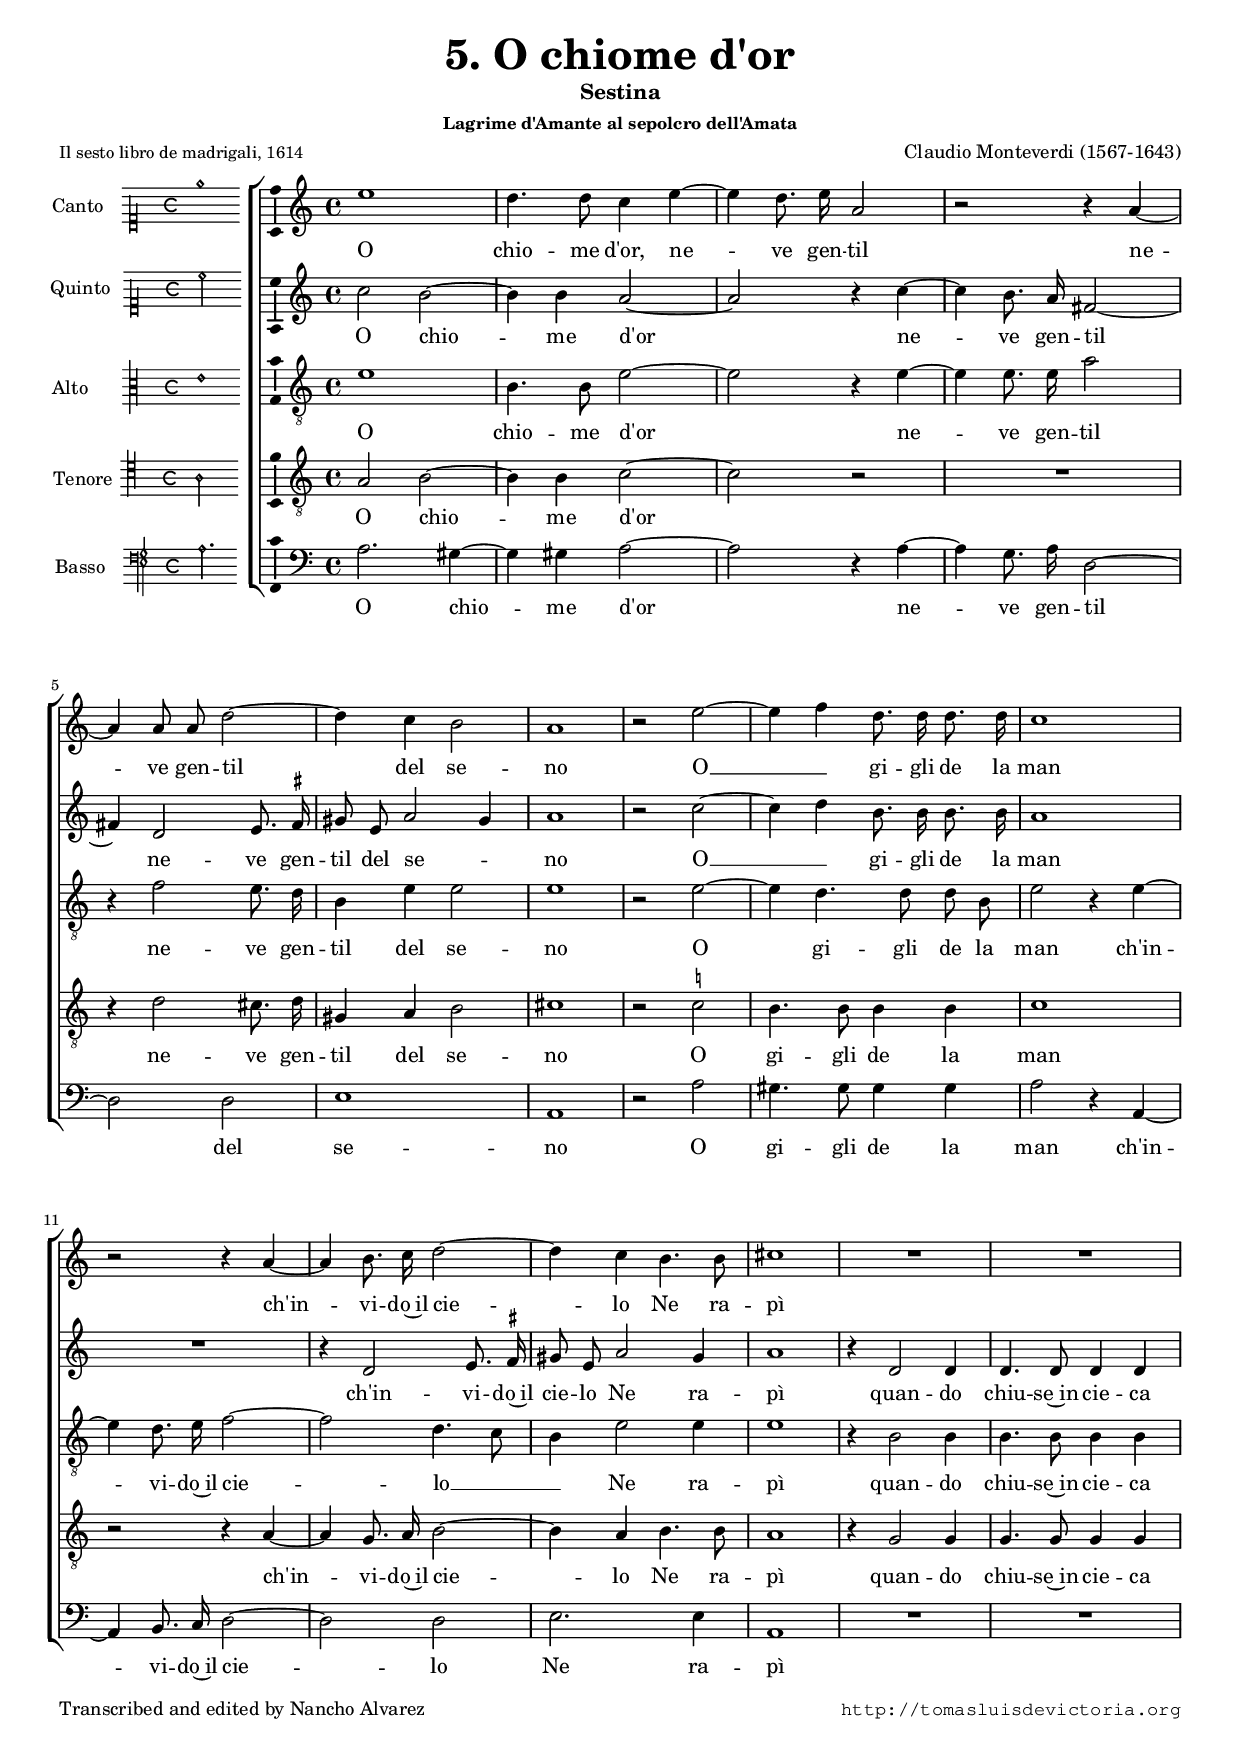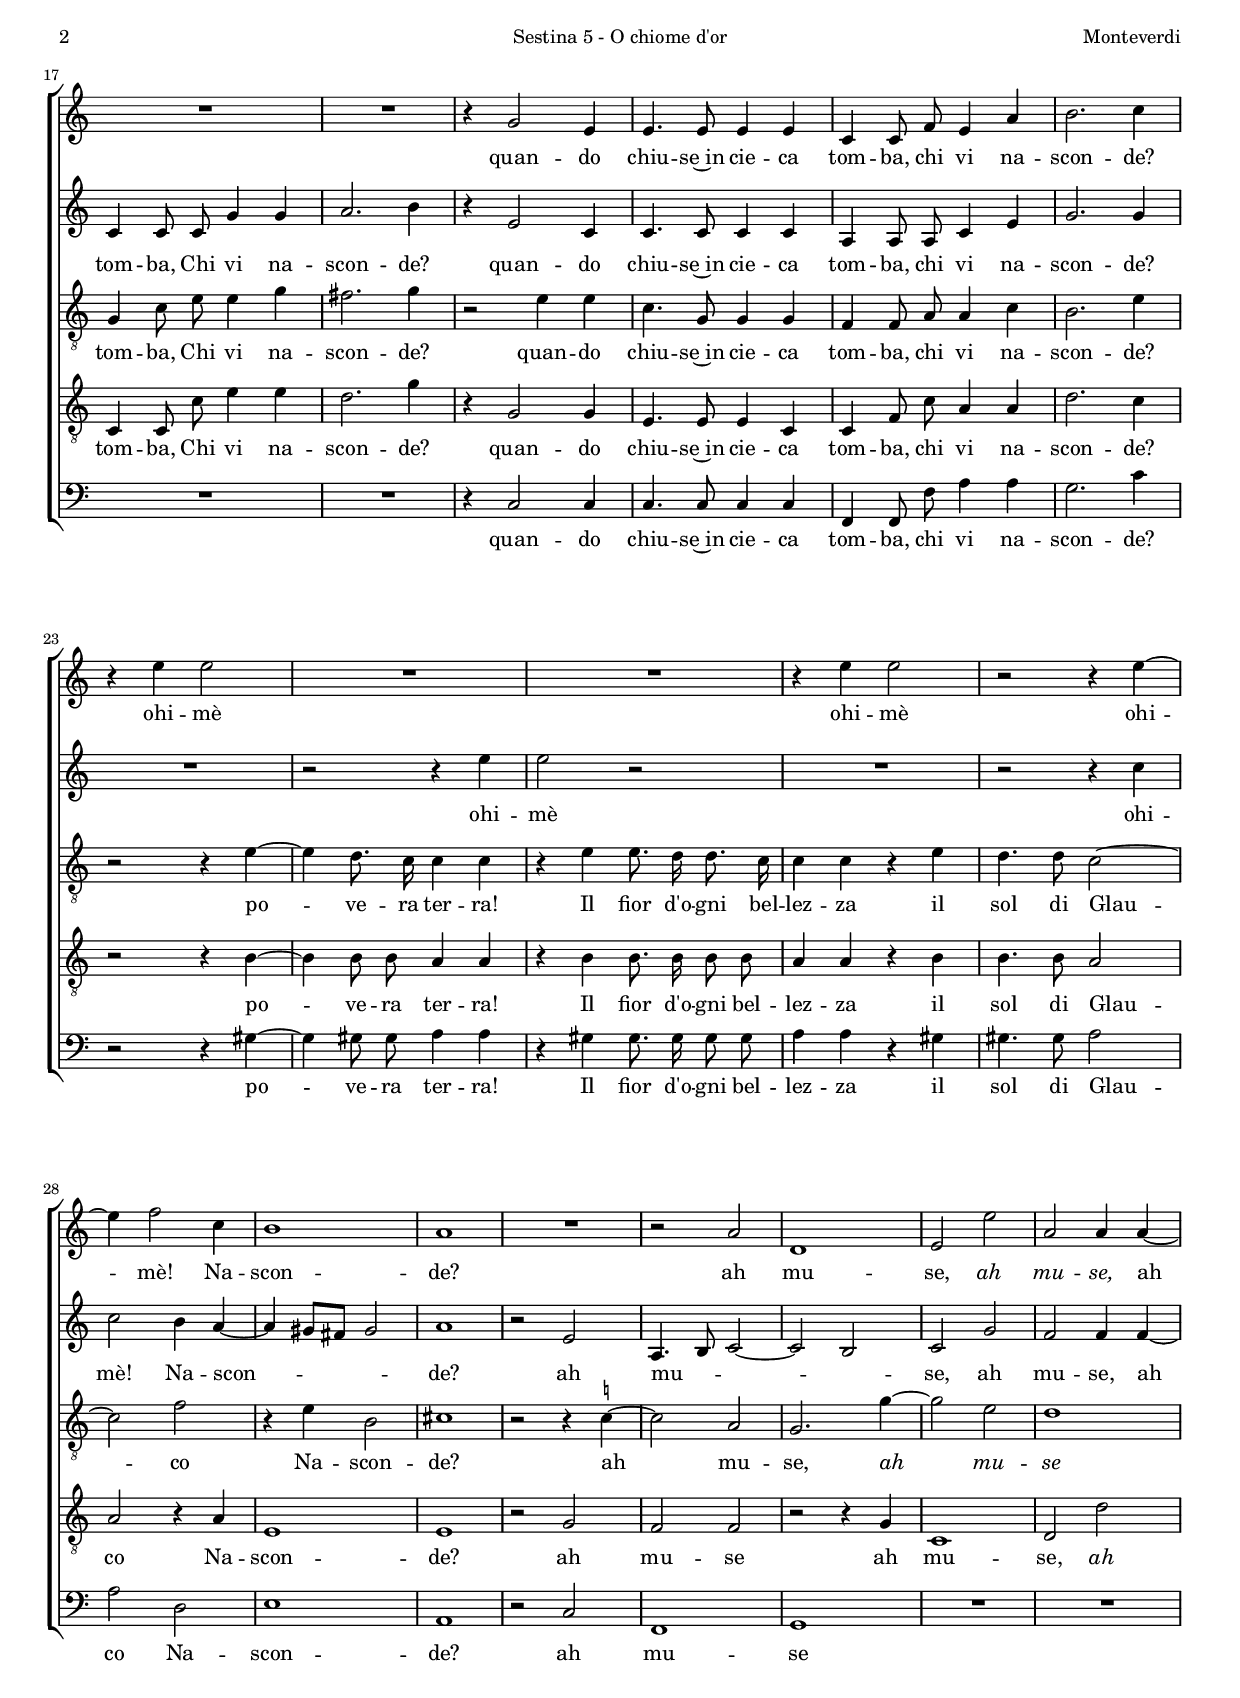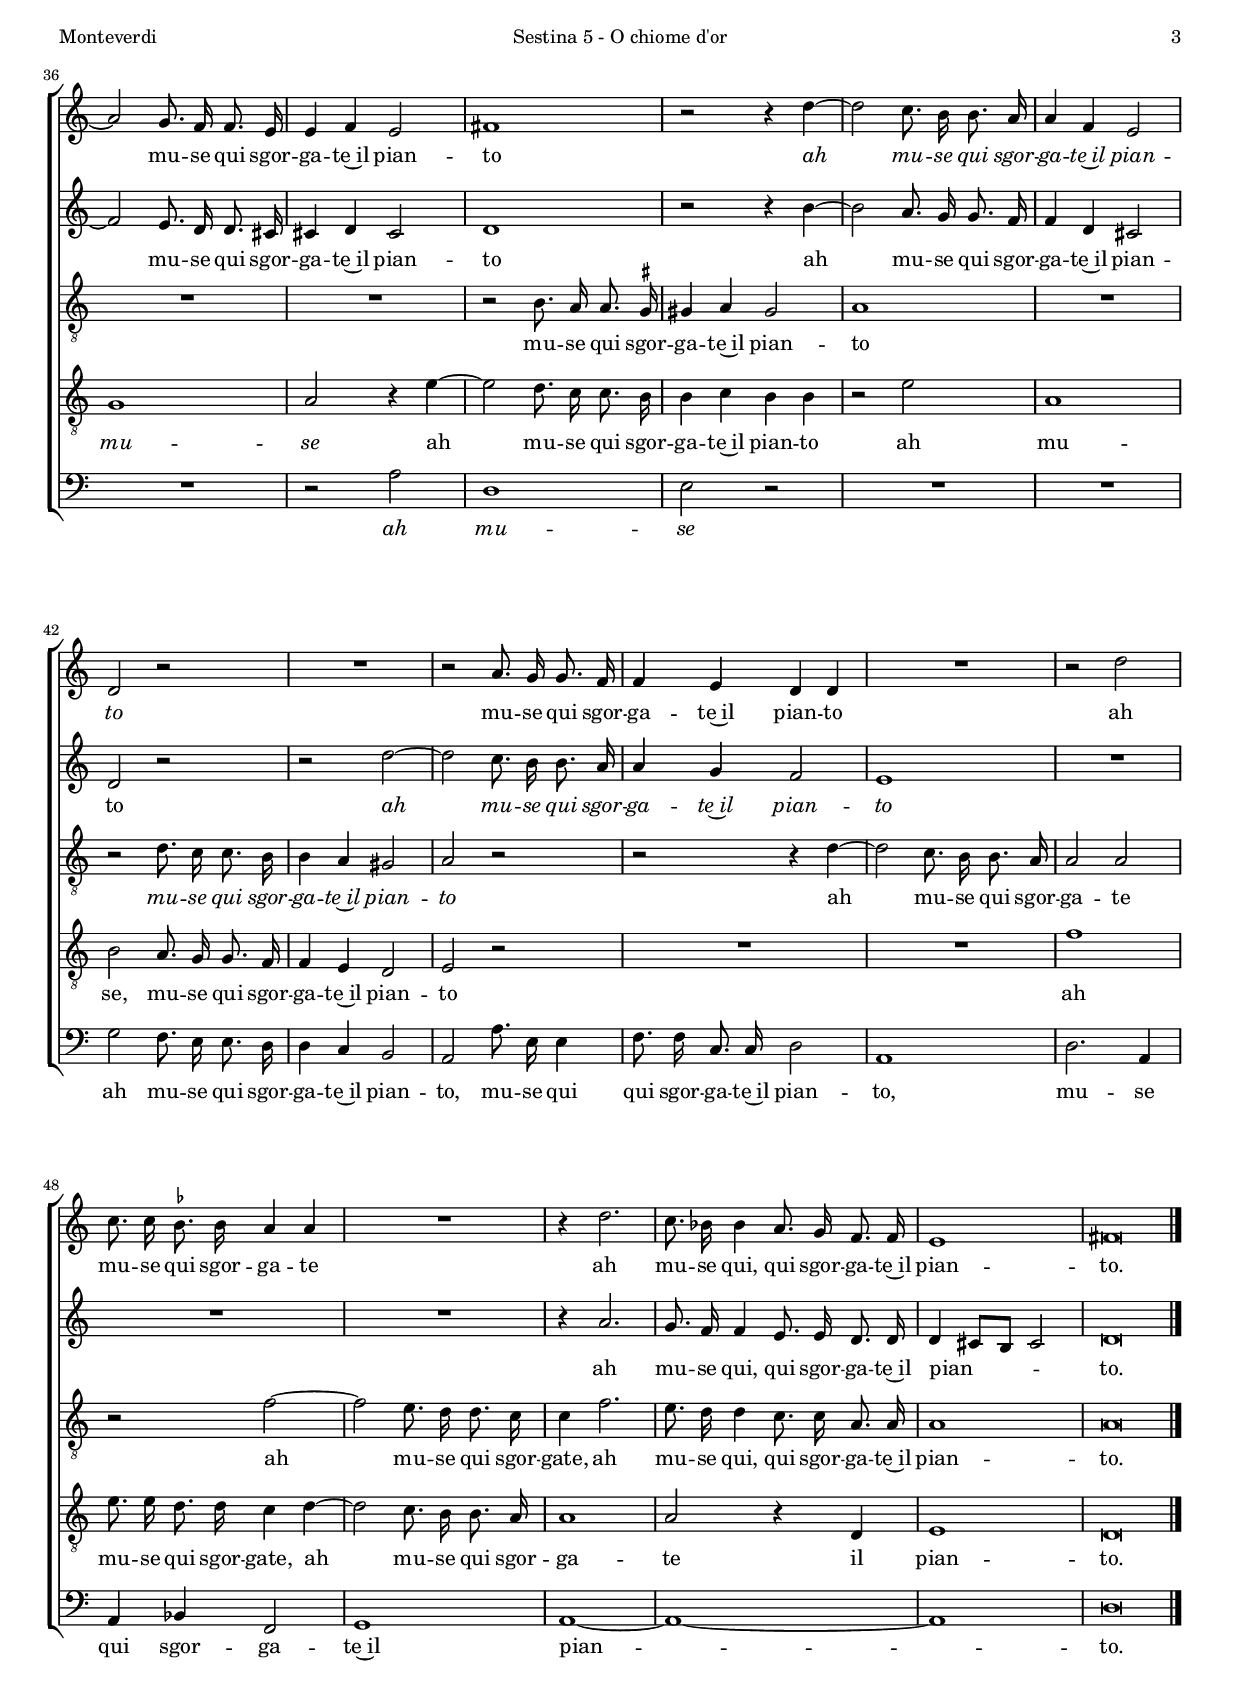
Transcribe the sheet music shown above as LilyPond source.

\version "2.22.0"

#(set-default-paper-size "a4")
#(set-global-staff-size 16.4)
#(ly:set-option 'point-and-click #f)
%mobile -s14.4 -i2.8

italicas=\override LyricText.font-shape = #'italic
rectas=\override LyricText.font-shape = #'upright
ss=\once \set suggestAccidentals = ##t
incipitwidth = 20
mtempo={\tempo 4 = 100}
mtempob={\tempo 4 = 50}
mt=#(define-music-function (offset) (number?) ; move lyric text
      #{ \once \override LyricText.X-offset = -$offset #})

htitle="Sestina 5 - O chiome d'or"
hcomposer="Monteverdi"

\header {
	title=\markup{\fontsize #3 "5. O chiome d'or"}
	subtitle="Sestina"
	subsubtitle=\markup{\column {"Lagrime d'Amante al sepolcro dell'Amata" }}
	composer="Claudio Monteverdi (1567-1643)"
        pdfauthor=\composer
	%opus="(-)"
	poet=\markup{\smaller "Il sesto libro de madrigali, 1614"} % Venecia, Ricciardo Amadino
    %poet=\markup{"Scipione Agnelli (1586-1653)"}
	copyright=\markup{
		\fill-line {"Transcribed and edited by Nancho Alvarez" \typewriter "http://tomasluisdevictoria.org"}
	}
%	tagline=""
}

% no incluyo la parte del continuo
% "Con is suo Basso continuo per poterli concertare nel Clavacembano, et altri Stromenti"
% es básicamente un basso seguente, con unas pocas indicaciones de cifrado


global={\key c \major \time 4/4  \skip 1*53 \bar "|."
}

cantus={
	e''1 |
	d''4. d''8 c''4 e'' ~ |
	e'' d''8. e''16 a'2 |
	r r4 a' ~ |
%5
	a' a'8 a' d''2 ~ |
	d''4 c'' b'2 |
	a'1 |
	r2 e'' ~ |
	e''4 f'' d''8. d''16 d''8. d''16 |
%10
	c''1 |
	r2 r4 a' ~ |
	a' b'8. c''16 d''2 ~ |
	d''4 c'' b'4. b'8 |
	cis''1 |
%15
	R1*4/4 |
	R1*4/4 |
	R1*4/4 |
	R1*4/4 |
	r4 g'2 e'4 |
%20
	e'4. e'8 e'4 e'4 |
	c'4 c'8 f' e'4  a' |
	b'2.  c''4 |
	r e'' e''2 |
	R1*4/4 |
%25
	R1*4/4 |
	r4 e'' e''2 |
	r r4 e'' ~ |
	e''  f''2 c''4 |
	b'1 |
%30
	 a' |
	R1*4/4 |
	r2 a' |
	d'1 |
	e'2 e'' |
%35
	a' a'4 a' ~ |
	a'2 g'8. f'16 f'8. e'16 |
	e'4 f' e'2 |
	fis'1 |
	r2 r4 d'' ~ |
%40
	d''2 c''8. b'16 b'8. a'16 |
	a'4 f' e'2 |
	d' r |
	R1*4/4 |
	r2 a'8. g'16 g'8. f'16 |
%45
	f'4 e' d' d' |
	R1*4/4 |
	r2 d'' |
	c''8. c''16 \ss bes'8. bes'16 a'4 a' |
	R1*4/4 |
%50
	r4 d''2. |
	c''8. bes'16 bes'4 a'8. g'16 f'8. f'16 |
	e'1 |
	fis'\breve*1/2
}

cantusdos={
	c''2 b' ~ |
	b'4 b' a'2 ~ |
	a' r4 c'' ~ |
	c'' b'8. a'16 fis'2 ~ |
%5
	fis'4 d'2 e'8. \ss fis'16 |
	gis'8 e' a'2 gis'4 |
	a'1 |
	r2 c'' ~ |
	c''4 d'' b'8. b'16 b'8. b'16 |
%10
	a'1 |
	R1*4/4 |
	r4 d'2 e'8. \ss fis'16 |
	gis'8 e' a'2 gis'4 |
	a'1 |
%15
	r4 d'2 d'4 |
	d'4. d'8 d'4 d' |
	c' c'8 c' g'4  g' |
	a'2.  b'4 |
	r e'2 c'4 |
%20
	c'4. c'8 c'4 c' |
	a a8 a c'4  e' |
	g'2.  g'4 |
	R1*4/4 |
	r2 r4 e'' |
%25
	e''2 r |
	R1*4/4 |
	r2 r4 c'' |
	c''2  b'4 a' ~ |
	a'  gis'8[ fis']  gis'2 |
%30
	a'1 |
	r2 e' |
	a4. b8 c'2 ~ |
	c' b |
	c' g' |
%35
	f' f'4 f' ~ |
	f'2 e'8. d'16 d'8. cis'16 |
	cis'4 d' cis'2 |
	d'1 |
	r2 r4 b' ~ |
%40
	b'2 a'8. g'16 g'8. f'16 |
	f'4 d' cis'2 |
	d' r |
	r d'' ~ |
	d'' c''8. b'16 b'8. a'16 |
%45
	a'4 g' f'2 |
	e'1 |
	R1*4/4 |
	R1*4/4 |
	R1*4/4 |
%50
	r4 a'2. |
	g'8. f'16 f'4 e'8. e'16 d'8. d'16 |
	d'4  cis'8[ b] cis'2 |
	d'\breve*1/2
}

altus={
	e'1 |
	b4. b8 e'2 ~ |
	e' r4 e' ~ |
	e' e'8. e'16 a'2 |
%5
	r4 f'2 e'8. d'16 |
	b4 e' e'2 |
	e'1 |
	r2 e' ~ |
	e'4 d'4. d'8 d' b |
%10
	e'2 r4 e' ~ |
	e' d'8. e'16 f'2 ~ |
	f' d'4. c'8 |
	b4 e'2 e'4 |
	e'1 |
%15
	r4 b2 b4 |
	b4. b8 b4 b |
	g c'8 e' e'4  g' |
	fis'2.  g'4 |
	r2 e'4 e' |
%20
	c'4. g8 g4 g |
	f f8 a a4  c' |
	b2.  e'4 |
	r2 r4 e' ~ |
	e' d'8. c'16 c'4 c' |
%25
	r e' e'8. d'16 d'8. c'16 |
	c'4 c' r e' |
	d'4. d'8 c'2 ~ |
	c'  f' |
	r4 e' b2 |
%30
	 cis'1 |
	r2 r4 \ss c'! ~ |
	c'2 a |
	g2. g'4 ~ |
	g'2 e' |
%35
	d'1 |
	R1*4/4 |
	R1*4/4 |
	r2 b8. a16 a8. \ss gis16 |
	gis4 a  gis2 |
%40
	a1 |
	R1*4/4 |
	r2 d'8. c'16 c'8. b16 |
	b4 a gis2 |
	a r |
%45
	r r4 d' ~ |
	d'2 c'8. b16 b8. a16 |
	a2 a |
	r f' ~ |
	f' e'8. d'16 d'8. c'16 |
%50
	 c'4 f'2. |
	e'8. d'16 d'4 c'8. c'16 a8. a16 |
	a1 |
	a\breve*1/2
}

tenor={
	a2 b ~ |
	b4 b c'2 ~ |
	c' r |
	R1*4/4 |
%5
	r4 d'2 cis'8. d'16 |
	gis4 a b2 |
	cis'1 |
	r2 \ss c'! |
	b4. b8 b4 b |
%10
	c'1 |
	r2 r4 a ~ |
	a g8. a16 b2 ~ |
	b4 a b4. b8 |
	a1 |
%15
	r4 g2 g4 |
	g4. g8 g4 g |
	c c8 c' e'4  e' |
	d'2.  g'4 |
	r g2 g4 |
%20
	e4. e8 e4 c |
	c f8 c' a4  a |
	d'2.  c'4 |
	r2 r4 b ~ |
	b b8 b a4 a |
%25
	r b b8. b16 b8 b |
	a4 a r b |
	b4. b8 a2 |
	a  r4 a |
	e1 |
%30
	 e |
	r2 g |
	f f |
	r r4 g |
	c1 |
%35
	d2 d' |
	g1 |
	a2 r4 e' ~ |
	e'2 d'8. c'16 c'8. b16 |
	b4 c' b  b |
%40
	r2 e' |
	 a1 |
	b2 a8. g16 g8. f16 |
	f4 e d2 |
	e r |
%45
	R1*4/4 |
	R1*4/4 |
	f'1 |
	e'8. e'16 d'8. d'16 c'4 d' ~ |
	d'2 c'8. b16 b8.  a16 |
%50
	a1 |
	a2 r4 d |
	e1 |
	d\breve*1/2
}

bassus={
	a2. gis4 ~ |
	gis gis a2 ~ |
	a r4 a ~ |
	a g8. a16 d2 ~ |
%5
	d d |
	e1 |
	a, |
	r2 a |
	gis4. gis8 gis4 gis |
%10
	a2 r4 a, ~ |
	a, b,8. c16 d2 ~ |
	d d |
	e2. e4 |
	a,1 |
%15
	R1*4/4 |
	R1*4/4 |
	R1*4/4 |
	R1*4/4 |
	r4 c2 c4 |
%20
	c4. c8 c4 c |
	f, f,8 f a4  a |
	g2.  c'4 |
	r2 r4 gis ~ |
	gis gis8 gis a4 a |
%25
	r gis gis8. gis16 gis8 gis |
	a4 a r gis |
	gis4. gis8 a2 |
	a  d |
	e1 |
%30
	 a, |
	r2 c |
	f,1 |
	g, |
	R1*4/4 |
%35
	R1*4/4 |
	R1*4/4 |
	r2 a |
	d1 |
	e2 r |
%40
	R1*4/4 |
	R1*4/4 |
	g2 f8. e16 e8. d16 |
	d4 c b,2 |
	a, a8. e16 e4 | % el e4 parece añadido a mano
%45
	f8. f16 c8. c16 d2 |
	a,1 |
	d2. a,4 |
	a, bes, f,2 |
	g,1 |
%50
	 a, ~ |
	a, ~ |
	a, |
	d\breve*1/2
}

textocantus=\lyricmode{
O chio -- me d'or, ne -- _ ve gen -- til
ne -- _ ve gen -- til _
del se -- no
O __ _ _ gi -- gli de la man
ch'in -- _ vi -- do~il cie -- _ lo
Ne ra -- pì
quan -- do chiu -- se~in cie -- ca tom -- ba, 
chi vi na -- scon -- de?
ohi -- mè
ohi -- mè
\mt #1 ohi -- _ mè! Na -- scon -- de? 
ah mu -- se, 
\italicas ah mu -- se, \rectas
ah _ mu -- se qui sgor -- ga -- te~il pian -- to
\italicas
ah _ mu -- se qui sgor -- ga -- te~il pian -- to
\rectas
mu -- se qui sgor -- ga -- te~il pian -- to
ah mu -- se qui sgor -- ga -- te
ah mu -- se qui, qui sgor -- ga -- te~il pian -- to.
}

textocantusdos=\lyricmode{
O chio -- _ me d'or _
ne -- _ ve gen -- til _ 
ne -- ve gen -- til del se -- _ no
O __ _ _ gi -- gli de la man
ch'in -- vi -- do~il cie -- lo
Ne ra -- pì
quan -- do chiu -- se~in cie -- ca tom -- ba,
Chi vi na -- scon -- de?
quan -- do chiu -- se~in cie -- ca tom -- ba,
chi vi na -- scon -- de?
ohi -- mè
ohi -- mè! Na -- scon -- _ _ _ _ de?
ah mu -- _ _ _ _ se, % se se 
ah mu -- se, 
ah _ mu -- se qui sgor -- ga -- te~il pian -- to
ah _ mu -- se qui sgor -- ga -- te~il pian -- to
\italicas
ah _ mu -- se qui sgor -- ga -- te~il pian -- to
\rectas
ah mu -- se qui, qui sgor -- ga -- te~il pian -- _ _ _ to.
}

textoaltus=\lyricmode{
O chio -- me d'or _
ne -- _ ve gen -- til
ne -- ve gen -- til del se -- no
O _ gi -- gli de la man
\mt #2 ch'in -- _ vi -- do~il cie -- _ lo __ _ _ 
Ne ra -- pì
quan -- do chiu -- se~in cie -- ca tom -- ba, 
Chi vi na -- scon -- de?
quan -- do chiu -- se~in cie -- ca tom -- ba, 
chi vi na -- scon -- de?
po -- _ ve -- ra ter -- ra!
Il fior d'o -- gni bel -- lez -- za
il sol di Glau -- _ co
Na -- scon -- de?
ah _ mu -- se, 
\italicas ah _ mu -- se \rectas
mu -- se qui sgor -- ga -- te~il pian -- to
\italicas
mu -- se qui sgor -- ga -- te~il pian -- to
\rectas
ah _ mu -- se qui sgor -- ga -- te
ah _ mu -- se qui sgor -- gate,
ah mu -- se qui, qui sgor -- ga -- te~il pian -- to.
}

textotenor=\lyricmode{
O chio -- _ me d'or _
ne -- ve gen -- til del se -- no
O gi -- gli de la man
ch'in -- _ vi -- do~il cie -- _ lo 
Ne ra -- pì
quan -- do chiu -- se~in cie -- ca tom -- ba, Chi vi na -- scon -- de?
quan -- do chiu -- se~in cie -- ca tom -- ba,
chi vi na -- scon -- de?
po -- _ ve -- ra ter -- ra!
Il fior d'o -- gni bel -- lez -- za
il sol di \mt #0 Glau -- co
Na -- scon -- de?
ah mu -- se
ah mu -- se,
\italicas ah mu -- se \rectas
ah _ mu -- se qui sgor -- ga -- te~il pian -- to
ah mu -- se,
mu -- se qui sgor -- ga -- te~il pian -- to
ah mu -- se qui sgor -- gate,
ah _ mu -- se qui sgor -- ga -- te
il pian -- to.
}

textobassus=\lyricmode{
O chio -- _ me d'or _
ne -- _ ve gen -- til _
del se -- no
O gi -- gli de la man
\mt #2
ch'in -- _ vi -- do~il cie -- _ lo
Ne ra -- pì
quan -- do chiu -- se~in cie -- ca tom -- ba,
chi vi na -- scon -- de?
po -- _ ve -- ra ter -- ra!
Il fior d'o -- gni bel -- lez -- za
il sol di 
\mt #0 Glau -- co Na -- scon -- de?
ah mu -- se
\italicas ah mu -- se \rectas
ah mu -- se qui sgor -- ga -- te~il pian -- to, 
mu -- se qui qui sgor -- ga -- te~il pian -- to, 
mu -- se qui sgor -- ga -- te~il pian -- _ _ to.
}

incipitcantus=\markup{
	\score{
		{ 
		\set Staff.instrumentName="Canto   "
		\override NoteHead.style = #'neomensural
		\override Staff.TimeSignature.style = #'neomensural
		\cadenzaOn 
		\clef "petrucci-c1"
		\key c \major
		\time 4/4
                e''1
		} 

	\layout { line-width=\incipitwidth indent = 0 }
	}
}

incipitcantusdos=\markup{
	\score{
		{ 
		\set Staff.instrumentName="Quinto  "
		\override NoteHead.style = #'neomensural
		\override Staff.TimeSignature.style = #'neomensural
		\cadenzaOn 
		\clef "petrucci-c1"
		\key c \major
		\time 4/4
                c''2*2
		} 

	\layout { line-width=\incipitwidth indent = 0 }
	}
}

incipitaltus=\markup{
	\score{
		{ 
		\set Staff.instrumentName="Alto      "
		\override NoteHead.style = #'neomensural 
		\override Staff.TimeSignature.style = #'neomensural
		\cadenzaOn 
		\clef "petrucci-c3"
		\key c \major
		\time 4/4
                e'1
		} 
	\layout { line-width=\incipitwidth indent = 0 }
	}
}


incipittenor=\markup{
	\score{
		{ 
		\set Staff.instrumentName="Tenore "
		\override NoteHead.style = #'neomensural 
		\override Staff.TimeSignature.style = #'neomensural
		\cadenzaOn 
		\clef "petrucci-c4"
		\key c \major
		\time 4/4
                a2*2
		} 
	\layout { line-width=\incipitwidth indent=0 }
	}
}

incipitbassus=\markup{
	\score{
		{ 
		\set Staff.instrumentName="Basso   "
		\override NoteHead.style = #'neomensural
		\override Staff.TimeSignature.style = #'neomensural
		\cadenzaOn 
		\clef "petrucci-f4"
		\key c \major
		\time 4/4
                a2.
		} 
	\layout { line-width=\incipitwidth indent = 0 }
	}
}

%\layout {
%       \context {\Voice
%               \remove Ligature~bracket_engraver
%               \consists Mensural_ligature~engraver
%       }
%       line-width=\incipitwidth
%       indent = 0
%}

\score {\transpose c' c'{
\new ChoirStaff<<

	\new Staff <<\global
	\new Voice="v1" {
		\set Staff.instrumentName=\incipitcantus
		\clef "treble"
		\cantus }
	\new Lyrics \lyricsto "v1" {\textocantus }
	>>
	
        \new Staff <<\global
	\new Voice="v5" {
		\set Staff.instrumentName=\incipitcantusdos
		\clef "treble"
		\cantusdos }
	\new Lyrics \lyricsto "v5" {\textocantusdos }
	>>
	
	\new Staff <<\global
	\new Voice="v2" {
		\set Staff.instrumentName=\incipitaltus
		\clef "G_8"
		\altus }
	\new Lyrics \lyricsto "v2" {\textoaltus }
	>>
	
	\new Staff <<\global
	\new Voice="v3" {
		\set Staff.instrumentName=\incipittenor
		\clef "G_8"
		\tenor }
	\new Lyrics \lyricsto "v3" {\textotenor }
	>>

	\new Staff <<\global
	\new Voice="v4" {
		\set Staff.instrumentName=\incipitbassus
		\clef "bass"
		\bassus }
	\new Lyrics \lyricsto "v4" {\textobassus }
	>>
	
>>

	} % transpose

\layout{ 
	\context {\Lyrics 
		\override VerticalAxisGroup.staff-affinity = #UP
		\override VerticalAxisGroup.nonstaff-relatedstaff-spacing =
			#'((basic-distance . 0) (minimum-distance . 0) (padding . 1))
		\override LyricText.font-size = #1.2
		\override LyricHyphen.minimum-distance = #0.5
	}
	\context {\Score 
		tempoHideNote = ##t
		\override BarNumber.padding = #2 
	}
	\context {\Voice 
		melismaBusyProperties = #'()
		autoBeaming = ##f
	}
	\context {\Staff 
                %\RemoveEmptyStaves
                %\override VerticalAxisGroup.remove-first = ##t
		\override VerticalAxisGroup.staff-staff-spacing =
			#'((basic-distance . 11) (minimum-distance . 0) (padding . 1))
		\consists Ambitus_engraver 
		\override LigatureBracket.padding = #1
	}
}

%\midi { \mtempo }

}


\paper{
	evenHeaderMarkup=\markup  \fill-line { \fromproperty #'page:page-number-string \htitle \hcomposer }
	oddHeaderMarkup= \markup  \fill-line { \on-the-fly #not-first-page \hcomposer \on-the-fly #not-first-page \htitle \on-the-fly #not-first-page \fromproperty #'page:page-number-string }
	%system-count=20
	%page-count = 8
	systems-per-page = 3
	ragged-last-bottom = ##f
	indent=3.4\cm
	system-system-spacing =
	#'((basic-distance . 21) (minimum-distance . 0) (padding . 5))
	top-system-spacing = % header
	#'((basic-distance . 10) (minimum-distance . 0) (padding . 0))
	last-bottom-spacing = % footer
	#'((basic-distance . 13) (minimum-distance . 0) (padding . 0))
	markup-system-spacing.padding = #1.5
}



